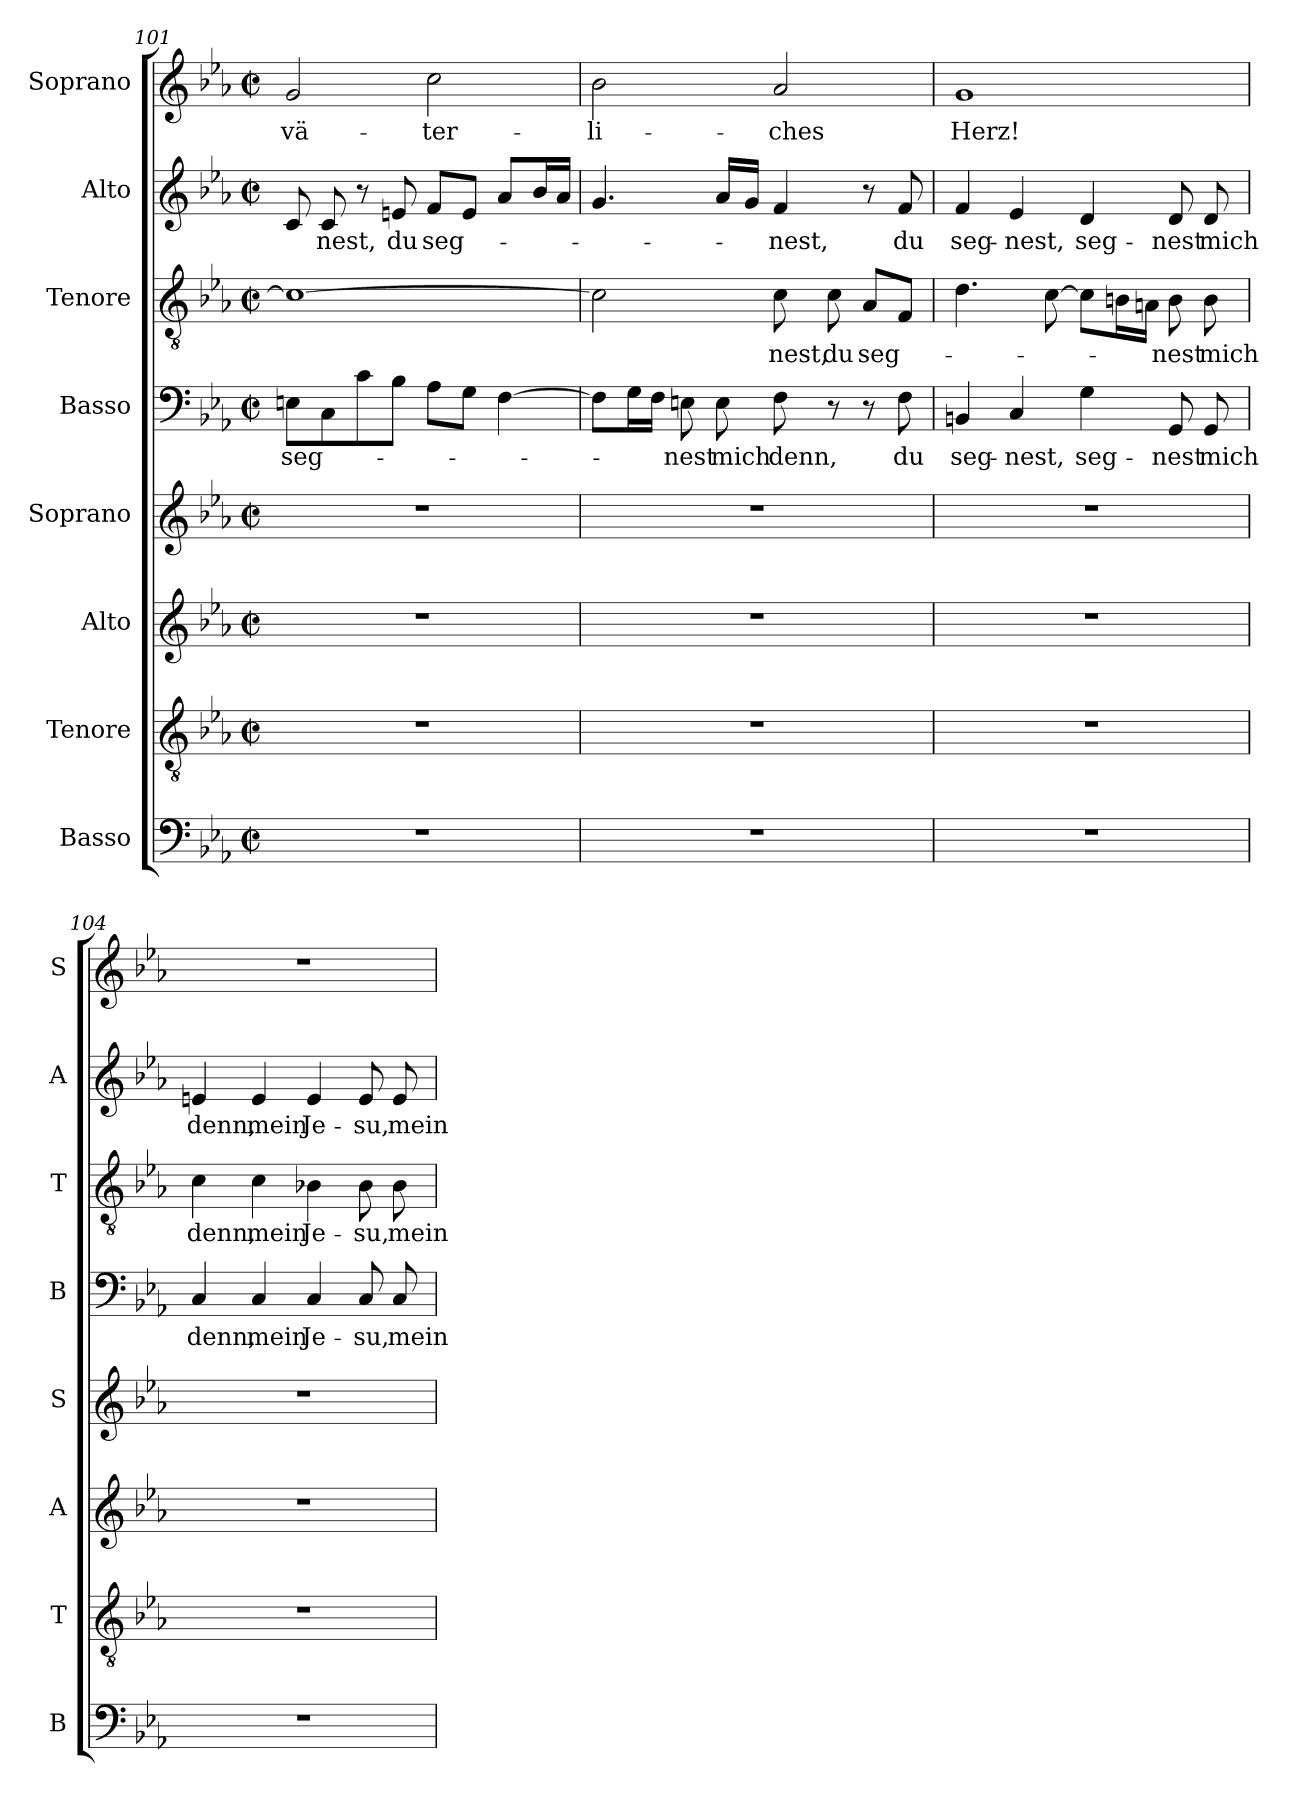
**kern	**kern	**kern	**kern	**kern	**text	**kern	**text	**kern	**text	**kern	**text
*part8	*part7	*part6	*part5	*part4	*part4	*part3	*part3	*part2	*part2	*part1	*part1
*staff8	*staff7	*staff6	*staff5	*staff4	*staff4	*staff3	*staff3	*staff2	*staff2	*staff1	*staff1
*I"Basso	*I"Tenore	*I"Alto	*I"Soprano	*I"Basso	*	*I"Tenore	*	*I"Alto	*	*I"Soprano	*
*I'B	*I'T	*I'A	*I'S	*I'B	*	*I'T	*	*I'A	*	*I'S	*
!!LO:LB:g=z
*clefF4	*clefGv2	*clefG2	*clefG2	*clefF4	*	*clefGv2	*	*clefG2	*	*clefG2	*
*k[b-e-a-]	*k[b-e-a-]	*k[b-e-a-]	*k[b-e-a-]	*k[b-e-a-]	*	*k[b-e-a-]	*	*k[b-e-a-]	*	*k[b-e-a-]	*
*E-:	*E-:	*E-:	*E-:	*E-:	*	*E-:	*	*E-:	*	*E-:	*
*M2/2	*M2/2	*M2/2	*M2/2	*M2/2	*	*M2/2	*	*M2/2	*	*M2/2	*
*met(c|)	*met(c|)	*met(c|)	*met(c|)	*met(c|)	*	*met(c|)	*	*met(c|)	*	*met(c|)	*
=101	=101	=101	=101	=101	=101	=101	=101	=101	=101	=101	=101
1r	1r	1r	1r	8En\L	seg-	1c_	.	8c/	.	2g/	vä-
.	.	.	.	8C\	.	.	.	8c/	-nest,	.	.
.	.	.	.	8c\	.	.	.	8r	.	.	.
.	.	.	.	8B-\J	.	.	.	8en/	du	.	.
.	.	.	.	8A-\L	.	.	.	8f/L	seg-	2cc\	-ter-
.	.	.	.	8G\J	.	.	.	8e/J	.	.	.
.	.	.	.	[4F\	.	.	.	8a-/L	.	.	.
.	.	.	.	.	.	.	.	16b-/L	.	.	.
.	.	.	.	.	.	.	.	16a-/JJ	.	.	.
=102	=102	=102	=102	=102	=102	=102	=102	=102	=102	=102	=102
1r	1r	1r	1r	8F\L]	.	2c\]	.	4.g/	.	2b-\	-li-
.	.	.	.	16G\L	.	.	.	.	.	.	.
.	.	.	.	16F\JJ	.	.	.	.	.	.	.
.	.	.	.	8En\	-nest	.	.	.	.	.	.
.	.	.	.	8E\	mich	.	.	16a-/LL	.	.	.
.	.	.	.	.	.	.	.	16g/JJ	.	.	.
.	.	.	.	8F\	denn,	8c\	-nest,	4f/	-nest,	2a-/	-ches
.	.	.	.	8r	.	8c\	du	.	.	.	.
.	.	.	.	8r	.	8A-/L	seg-	8r	.	.	.
.	.	.	.	8F\	du	8F/J	.	8f/	du	.	.
=103	=103	=103	=103	=103	=103	=103	=103	=103	=103	=103	=103
1r	1r	1r	1r	4BBn/	seg-	4.d\	.	4f/	seg-	1g	Herz!
.	.	.	.	4C/	-nest,	.	.	4e-/	-nest,	.	.
.	.	.	.	.	.	[8c\	.	.	.	.	.
.	.	.	.	4G\	seg-	8c\L]	.	4d/	seg-	.	.
.	.	.	.	.	.	16Bn\L	.	.	.	.	.
.	.	.	.	.	.	16An\JJ	.	.	.	.	.
.	.	.	.	8GG/	-nest	8B\	-nest	8d/	-nest	.	.
.	.	.	.	8GG/	mich	8B\	mich	8d/	mich	.	.
!!LO:LB:g=z
=104	=104	=104	=104	=104	=104	=104	=104	=104	=104	=104	=104
1r	1r	1r	1r	4C/	denn,	4c\	denn,	4en/	denn,	1r	.
.	.	.	.	4C/	mein	4c\	mein	4e/	mein	.	.
.	.	.	.	4C/	Je-	4B-X\	Je-	4e/	Je-	.	.
.	.	.	.	8C/	-su,	8B-\	-su,	8e/	-su,	.	.
.	.	.	.	8C/	mein	8B-\	mein	8e/	mein	.	.
=	=	=	=	=	=	=	=	=	=	=	=
*-	*-	*-	*-	*-	*-	*-	*-	*-	*-	*-	*-
